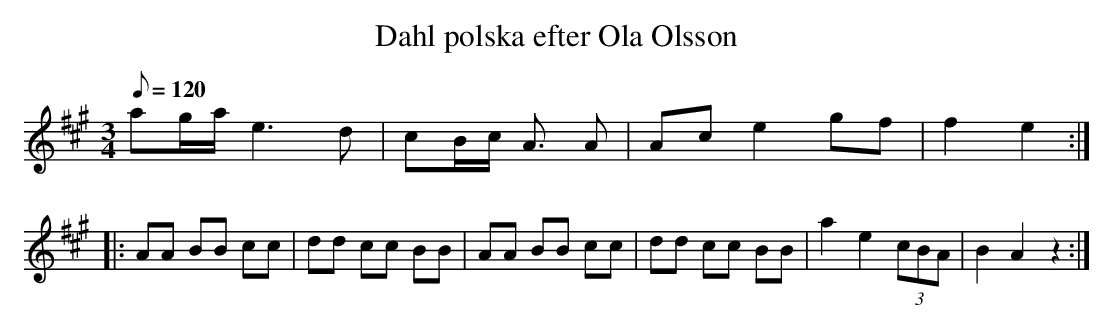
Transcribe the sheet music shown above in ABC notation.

X:1
T:Dahl polska efter Ola Olsson
M:3/4
L:1/8
K:A
Q:120
ag/2a/2 e3 d | cB/2c/2 A3/2 A | Ac e2 gf | f2 e2 :|
|: AA BB cc | dd cc BB | AA BB cc | dd cc BB | a2 e2 (3cBA | B2 A2 z2 :|
